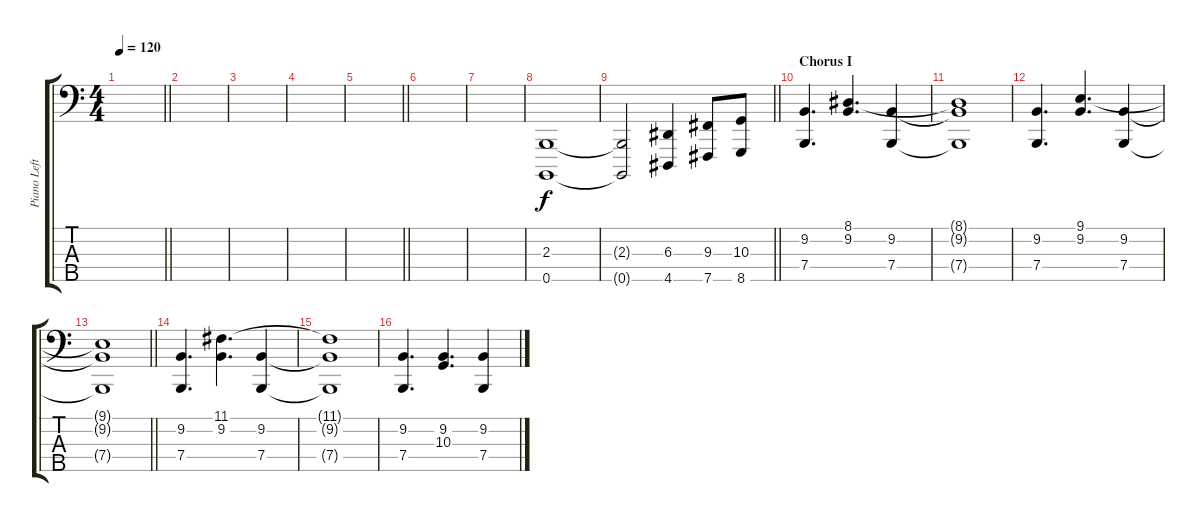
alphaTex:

\track ("Piano Left Standard" "Piano Left") {instrument acousticgrandpiano}
\staff {score tabs}
\tuning (G2 D2 A1 E1 B0) {hide}
\ts (4 4)
\tempo 120
\clef f4
\barLineRight lightlight
\ks c
|
|
|
|
\barLineRight lightlight
|
|
|
(2.3 0.5).1 |
\barLineRight lightlight
(2.3{t} 0.5{t}).2 (6.3 4.5).4 (9.3 7.5).8 (10.3 8.5).8 |
\section ("" "Chorus I")
(9.2 7.4).4{d} (8.1 9.2).4{d} (9.2 7.4).4 |
(8.1{t} 9.2{t} 7.4{t}).1 |
(9.2 7.4).4{d} (9.1 9.2).4{d} (9.2 7.4).4 |
\barLineRight lightlight
(9.1{t} 9.2{t} 7.4{t}).1 |
(9.2 7.4).4{d} (11.1 9.2).4{d} (9.2 7.4).4 |
(11.1{t} 9.2{t} 7.4{t}).1 |
(9.2 7.4).4{d} (9.2 10.3).4{d} (9.2 7.4).4
